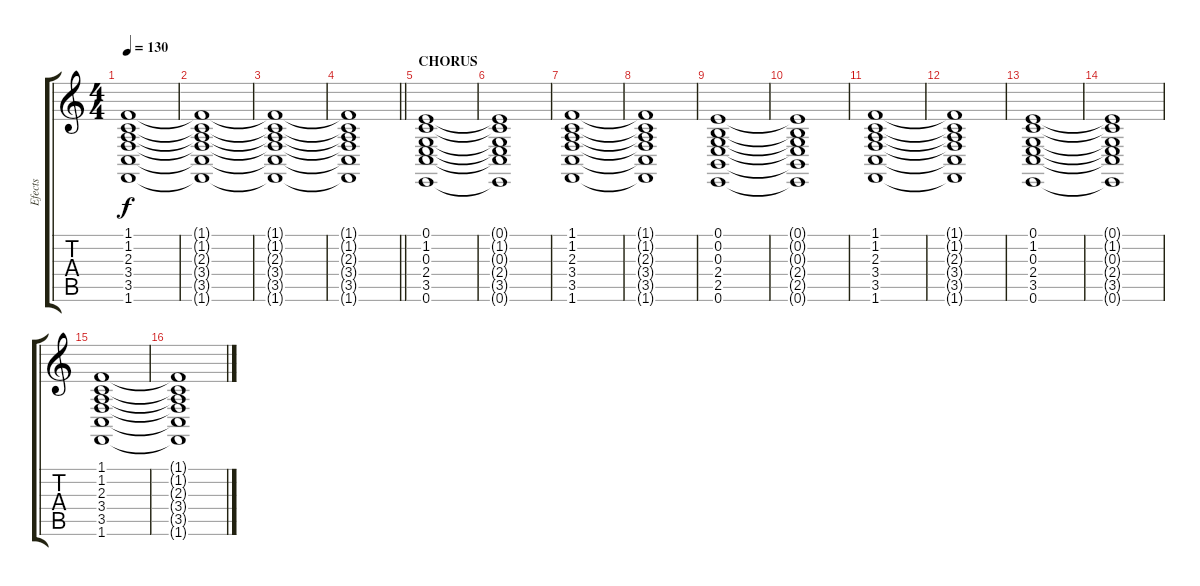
\track ("Efects" "Efects") {instrument tremolostrings}
\staff {score tabs}
\tuning (E4 B3 G3 D3 A2 E2) {hide}
\ts (4 4)
\tempo 130
\clef g2
\ks c
(1.1 1.2 2.3 3.4 3.5 1.6).1{dy f} |
(1.1{t} 1.2{t} 2.3{t} 3.4{t} 3.5{t} 1.6{t}).1 |
(1.1{t} 1.2{t} 2.3{t} 3.4{t} 3.5{t} 1.6{t}).1 |
\barLineRight lightlight
(1.1{t} 1.2{t} 2.3{t} 3.4{t} 3.5{t} 1.6{t}).1 |
\section ("" "CHORUS")
(0.1 1.2 0.3 2.4 3.5 0.6).1 |
(0.1{t} 1.2{t} 0.3{t} 2.4{t} 3.5{t} 0.6{t}).1 |
(1.1 1.2 2.3 3.4 3.5 1.6).1 |
(1.1{t} 1.2{t} 2.3{t} 3.4{t} 3.5{t} 1.6{t}).1 |
(0.1 0.2 0.3 2.4 2.5 0.6).1 |
(0.1{t} 0.2{t} 0.3{t} 2.4{t} 2.5{t} 0.6{t}).1 |
(1.1 1.2 2.3 3.4 3.5 1.6).1 |
(1.1{t} 1.2{t} 2.3{t} 3.4{t} 3.5{t} 1.6{t}).1 |
(0.1 1.2 0.3 2.4 3.5 0.6).1 |
(0.1{t} 1.2{t} 0.3{t} 2.4{t} 3.5{t} 0.6{t}).1 |
(1.1 1.2 2.3 3.4 3.5 1.6).1 |
(1.1{t} 1.2{t} 2.3{t} 3.4{t} 3.5{t} 1.6{t}).1
